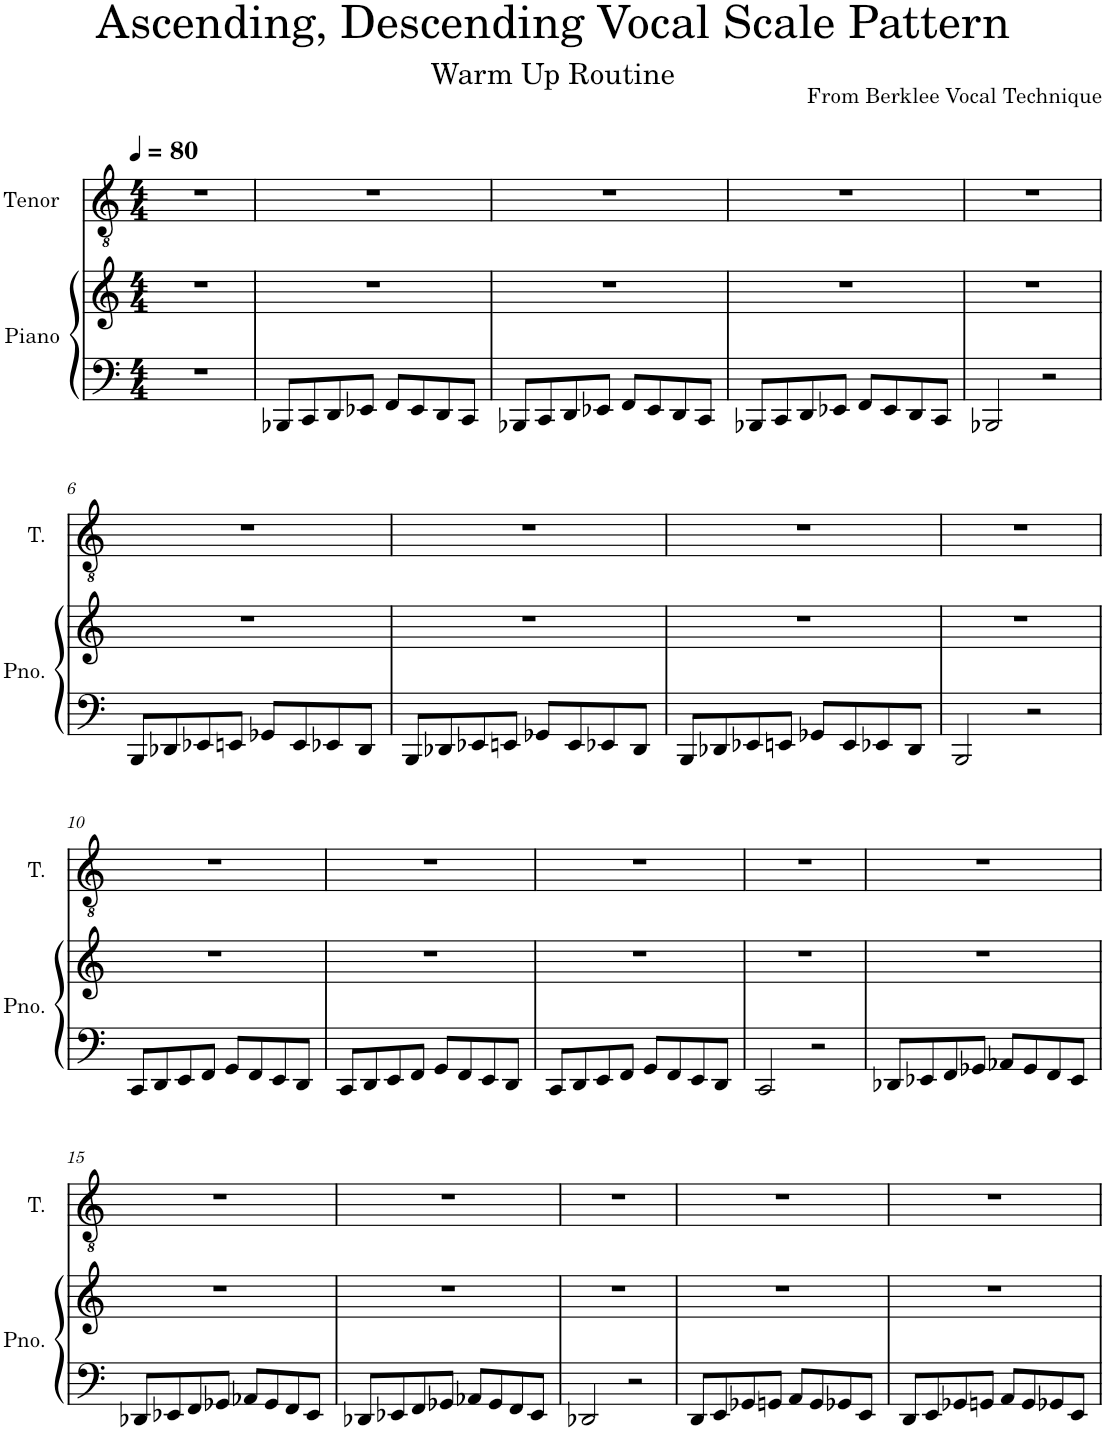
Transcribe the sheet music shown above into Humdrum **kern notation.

**kern	**kern	**kern
*part2	*part2	*part1
*staff3	*staff2	*staff1
*I"Piano	*	*I"Tenor
*I'Pno.	*	*I'T.
*clefF4	*clefG2	*clefGv2
*k[]	*k[]	*k[]
*M4/4	*M4/4	*M4/4
*MM80	*MM80	*MM80
=1	=1	=1
1r	1r	1r
=2	=2	=2
8BBB-X/L	1r	1r
8CC/	.	.
8DD/	.	.
8EE-X/J	.	.
8FF/L	.	.
8EE-/	.	.
8DD/	.	.
8CC/J	.	.
=3	=3	=3
8BBB-X/L	1r	1r
8CC/	.	.
8DD/	.	.
8EE-X/J	.	.
8FF/L	.	.
8EE-/	.	.
8DD/	.	.
8CC/J	.	.
=4	=4	=4
8BBB-X/L	1r	1r
8CC/	.	.
8DD/	.	.
8EE-X/J	.	.
8FF/L	.	.
8EE-/	.	.
8DD/	.	.
8CC/J	.	.
=5	=5	=5
2BBB-X/	1r	1r
2r	.	.
!!LO:LB:g=z
=6	=6	=6
8BBB/L	1r	1r
8DD-X/	.	.
8EE-X/	.	.
8EEn/J	.	.
8GG-X/L	.	.
8EE/	.	.
8EE-X/	.	.
8DD-/J	.	.
=7	=7	=7
8BBB/L	1r	1r
8DD-X/	.	.
8EE-X/	.	.
8EEn/J	.	.
8GG-X/L	.	.
8EE/	.	.
8EE-X/	.	.
8DD-/J	.	.
=8	=8	=8
8BBB/L	1r	1r
8DD-X/	.	.
8EE-X/	.	.
8EEn/J	.	.
8GG-X/L	.	.
8EE/	.	.
8EE-X/	.	.
8DD-/J	.	.
=9	=9	=9
2BBB/	1r	1r
2r	.	.
!!LO:LB:g=z
=10	=10	=10
8CC/L	1r	1r
8DD/	.	.
8EE/	.	.
8FF/J	.	.
8GG/L	.	.
8FF/	.	.
8EE/	.	.
8DD/J	.	.
=11	=11	=11
8CC/L	1r	1r
8DD/	.	.
8EE/	.	.
8FF/J	.	.
8GG/L	.	.
8FF/	.	.
8EE/	.	.
8DD/J	.	.
=12	=12	=12
8CC/L	1r	1r
8DD/	.	.
8EE/	.	.
8FF/J	.	.
8GG/L	.	.
8FF/	.	.
8EE/	.	.
8DD/J	.	.
=13	=13	=13
2CC/	1r	1r
2r	.	.
=14	=14	=14
8DD-X/L	1r	1r
8EE-X/	.	.
8FF/	.	.
8GG-X/J	.	.
8AA-X/L	.	.
8GG-/	.	.
8FF/	.	.
8EE-/J	.	.
!!LO:LB:g=z
=15	=15	=15
8DD-X/L	1r	1r
8EE-X/	.	.
8FF/	.	.
8GG-X/J	.	.
8AA-X/L	.	.
8GG-/	.	.
8FF/	.	.
8EE-/J	.	.
=16	=16	=16
8DD-X/L	1r	1r
8EE-X/	.	.
8FF/	.	.
8GG-X/J	.	.
8AA-X/L	.	.
8GG-/	.	.
8FF/	.	.
8EE-/J	.	.
=17	=17	=17
2DD-X/	1r	1r
2r	.	.
=18	=18	=18
8DD/L	1r	1r
8EE/	.	.
8GG-X/	.	.
8GGn/J	.	.
8AA/L	.	.
8GG/	.	.
8GG-X/	.	.
8EE/J	.	.
=19	=19	=19
8DD/L	1r	1r
8EE/	.	.
8GG-X/	.	.
8GGn/J	.	.
8AA/L	.	.
8GG/	.	.
8GG-X/	.	.
8EE/J	.	.
=	=	=
*-	*-	*-
